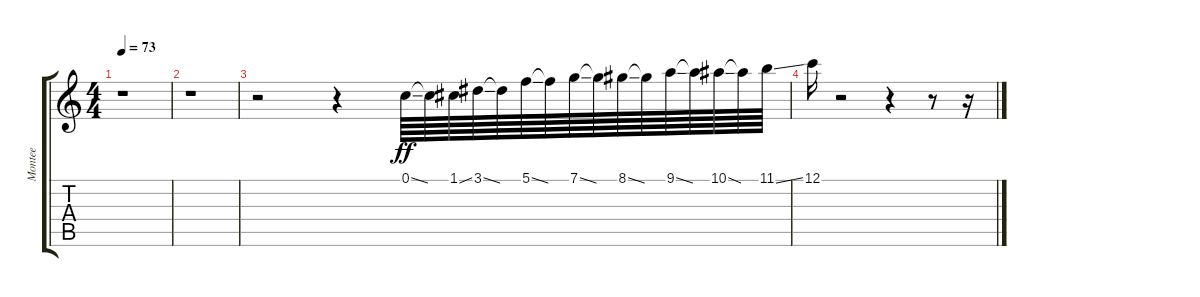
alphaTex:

\track ("Montee" "Montee") {instrument stringensemble1}
\staff {score tabs}
\tuning (C5 G4 Eb4 Bb3 F3 C3) {hide}
\ts (4 4)
\tempo 73
\clef g2
\ks c
r.1{dy mf} |
r.1 |
r.2 r.4 0.1{ss}.64{dy ff} 0.1{t}.64 1.1{ss}.64 3.1{ss}.64 3.1{t}.64 5.1{ss}.64 5.1{t}.64 7.1{ss}.64 7.1{t}.64 8.1{ss}.64 8.1{t}.64 9.1{ss}.64 9.1{t}.64 10.1{ss}.64 10.1{t}.64 11.1{ss}.64 |
12.1.16 r.2 r.4 r.8 r.16
